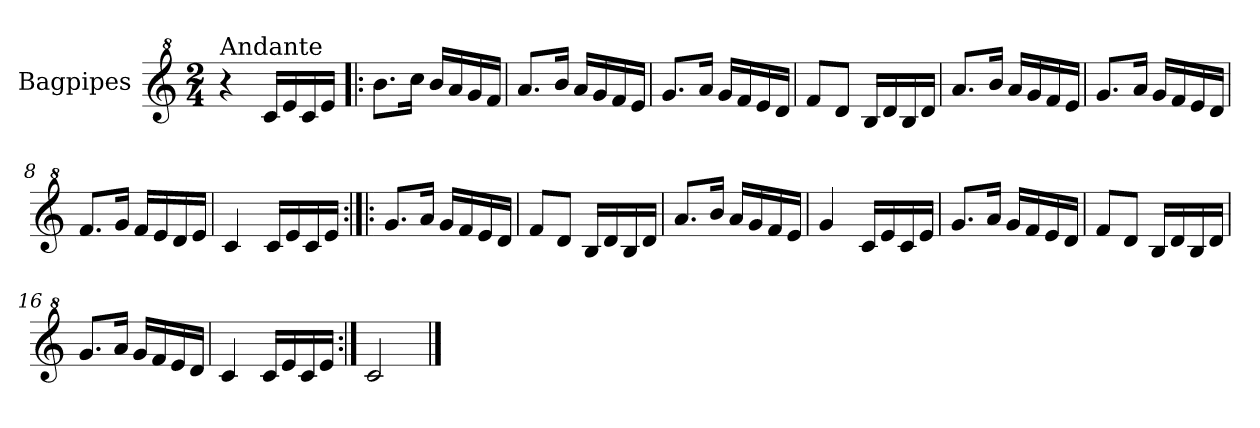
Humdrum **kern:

**kern
*part1
*staff1
*I"Bagpipes
*I'Bag
*clefG^2
*k[]
*C:
*M2/4
=1
!LO:TX:a:t=Andante
4r
16cc/LL
16ee/
16cc/
16ee/JJ
=2!|:
8.bb\L
16ccc\Jk
16bb/LL
16aa/
16gg/
16ff/JJ
=3
8.aa/L
16bb/Jk
16aa/LL
16gg/
16ff/
16ee/JJ
=4
8.gg/L
16aa/Jk
16gg/LL
16ff/
16ee/
16dd/JJ
=5
8ff/L
8dd/J
16b/LL
16dd/
16b/
16dd/JJ
=6
8.aa/L
16bb/Jk
16aa/LL
16gg/
16ff/
16ee/JJ
=7
8.gg/L
16aa/Jk
16gg/LL
16ff/
16ee/
16dd/JJ
!!LO:LB:g=z
=8
8.ff/L
16gg/Jk
16ff/LL
16ee/
16dd/
16ee/JJ
=9
4cc/
16cc/LL
16ee/
16cc/
16ee/JJ
=10:|!|:
8.gg/L
16aa/Jk
16gg/LL
16ff/
16ee/
16dd/JJ
=11
8ff/L
8dd/J
16b/LL
16dd/
16b/
16dd/JJ
=12
8.aa/L
16bb/Jk
16aa/LL
16gg/
16ff/
16ee/JJ
=13
4gg/
16cc/LL
16ee/
16cc/
16ee/JJ
=14
8.gg/L
16aa/Jk
16gg/LL
16ff/
16ee/
16dd/JJ
!!LO:LB:g=z
=15
8ff/L
8dd/J
16b/LL
16dd/
16b/
16dd/JJ
=16
8.gg/L
16aa/Jk
16gg/LL
16ff/
16ee/
16dd/JJ
=17
4cc/
16cc/LL
16ee/
16cc/
16ee/JJ
=18:|!
2cc/
==
*-
